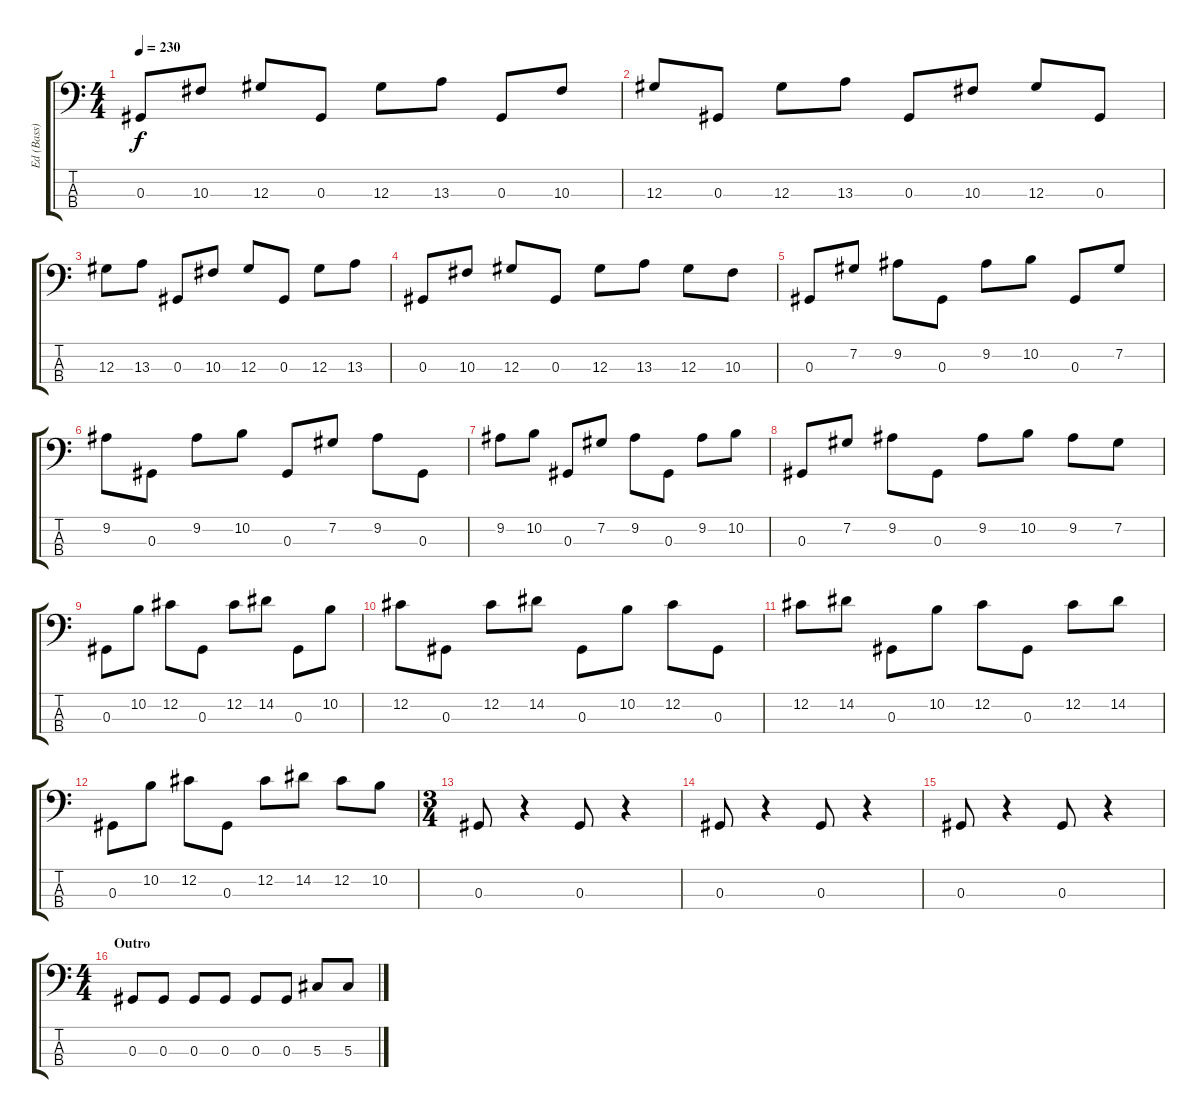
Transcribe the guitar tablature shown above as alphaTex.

\track ("Ed (Bass)" "Ed (Bass)") {instrument electricbassfinger}
\staff {score tabs}
\tuning (Gb2 Db2 Ab1 Db1) {hide}
\ts (4 4)
\tempo 230
\clef f4
\ks c
0.3.8{dy f} 10.3.8 12.3.8 0.3.8 12.3.8 13.3.8 0.3.8 10.3.8 |
12.3.8 0.3.8 12.3.8 13.3.8 0.3.8 10.3.8 12.3.8 0.3.8 |
12.3.8 13.3.8 0.3.8 10.3.8 12.3.8 0.3.8 12.3.8 13.3.8 |
0.3.8 10.3.8 12.3.8 0.3.8 12.3.8 13.3.8 12.3.8 10.3.8 |
0.3.8 7.2.8 9.2.8 0.3.8 9.2.8 10.2.8 0.3.8 7.2.8 |
9.2.8 0.3.8 9.2.8 10.2.8 0.3.8 7.2.8 9.2.8 0.3.8 |
9.2.8 10.2.8 0.3.8 7.2.8 9.2.8 0.3.8 9.2.8 10.2.8 |
0.3.8 7.2.8 9.2.8 0.3.8 9.2.8 10.2.8 9.2.8 7.2.8 |
0.3.8 10.2.8 12.2.8 0.3.8 12.2.8 14.2.8 0.3.8 10.2.8 |
12.2.8 0.3.8 12.2.8 14.2.8 0.3.8 10.2.8 12.2.8 0.3.8 |
12.2.8 14.2.8 0.3.8 10.2.8 12.2.8 0.3.8 12.2.8 14.2.8 |
0.3.8 10.2.8 12.2.8 0.3.8 12.2.8 14.2.8 12.2.8 10.2.8 |
\ts (3 4)
0.3.8 r.4 0.3.8 r.4 |
0.3.8 r.4 0.3.8 r.4 |
0.3.8 r.4 0.3.8 r.4 |
\ts (4 4)
\section ("" "Outro")
0.3.8 0.3.8 0.3.8 0.3.8 0.3.8 0.3.8 5.3.8 5.3.8
